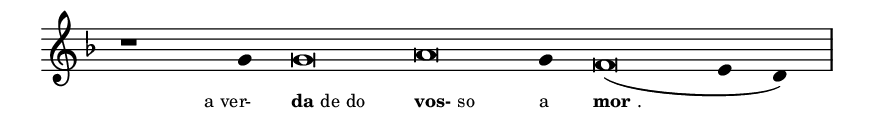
\version "2.20.0"
#(set! paper-alist (cons '("linha" . (cons (* 148 mm) (* 21 mm))) paper-alist))

\paper {
  #(set-paper-size "linha")
  ragged-right = ##f
}

\language "portugues"

%†

estrofea = {
  \chords{
    \cadenzaOn
%harmonia
%  r1 r4 do\breve la:m~ la4:m re\breve:m~ mi2
%/harmonia
  }
  \fixed do' {
    \key fa \major
    \cadenzaOn
%recitação
    r1 sol4 sol\breve la sol4 fa\breve( mi4 re) \bar "|"
%/recitação
  }
  \addlyrics {
    \teeny
    \tweak self-alignment-X #1  \markup{a ver-}
    \tweak self-alignment-X #-1 \markup{\bold{da}de do}
    \tweak self-alignment-X #-1 \markup{\bold{vos-}so}
    \tweak self-alignment-X #-1  \markup{a}
    \tweak self-alignment-X #-1 \markup{\bold{mor}.}
  }
}

\book {
  \paper {
      indent = 0\mm
  }
    \header {
      %piece = "A"
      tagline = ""
    }
  \score {
    \new Staff <<
      \new Voice = "melody" \estrofea
    >>
    \layout {
      %indent = 0\cm
      \context {
        \Staff
        \remove "Time_signature_engraver"
        \hide Stem
      }
    }
  }
}
